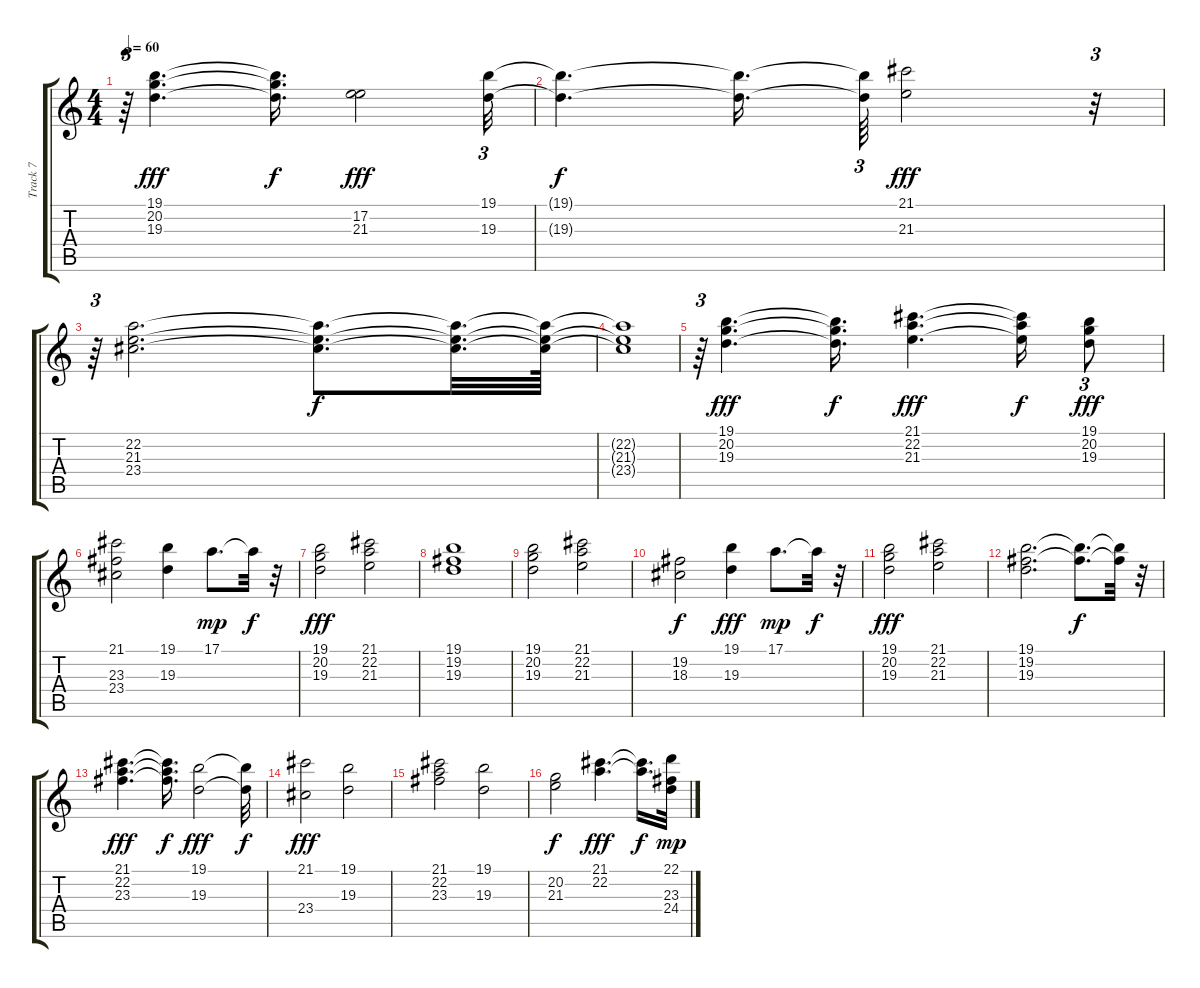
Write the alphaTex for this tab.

\track ("Track 7" "Track 7") {instrument electricpiano2}
\staff {score tabs}
\tuning (E4 B3 G3 D3 A2 E2) {hide}
\ts (4 4)
\tempo 60
\clef g2
\ks c
r.64{tu (3 2) dy mp} (19.1 20.2 19.3).4{d dy fff} (19.1{t} 20.2{t} 19.3{t}).16{d dy f} (17.2 21.3).2{dy fff} (19.1 19.3).32{tu (3 2)} |
(19.1{t} 19.3{t}).4{d dy f} (19.1{t} 19.3{t}).16{d} (19.1{t} 19.3{t}).64{tu (3 2)} (21.1 21.3).2{dy fff} r.32{tu (3 2)} |
r.64{tu (3 2)} (22.2 21.3 23.4).2{d} (22.2{t} 21.3{t} 23.4{t}).8{d dy f} (22.2{t} 21.3{t} 23.4{t}).32{d} (22.2{t} 21.3{t} 23.4{t}).64 |
(22.2{t} 21.3{t} 23.4{t}).1 |
r.64{tu (3 2)} (19.1 20.2 19.3).4{d dy fff} (19.1{t} 20.2{t} 19.3{t}).16{d dy f} (21.1 22.2 21.3).4{d dy fff} (21.1{t} 22.2{t} 21.3{t}).16{dy f} (19.1 20.2 19.3).8{tu (3 2) dy fff} |
(21.1 23.3 23.4).2 (19.1 19.3).4 17.1.8{d dy mp} 17.1{t}.32{dy f} r.32 |
(19.1 20.2 19.3).2{dy fff} (21.1 22.2 21.3).2 |
(19.1 19.2 19.3).1 |
(19.1 20.2 19.3).2 (21.1 22.2 21.3).2 |
(19.2 18.3).2{dy f} (19.1 19.3).4{dy fff} 17.1.8{d dy mp} 17.1{t}.32{dy f} r.32 |
(19.1 20.2 19.3).2{dy fff} (21.1 22.2 21.3).2 |
(19.1 19.2 19.3).2{d} (19.1{t} 19.2{t}).8{d dy f} (19.1{t} 19.2{t}).32 r.32 |
(21.1 22.2 23.3).4{d dy fff} (21.1{t} 22.2{t} 23.3{t}).16{d dy f} (19.1 19.3).2{dy fff} (19.1{t} 19.3{t}).32{dy f} |
(21.1 23.4).2{dy fff} (19.1 19.3).2 |
(21.1 22.2 23.3).2 (19.1 19.3).2 |
(20.2 21.3).2{dy f} (21.1 22.2).4{d dy fff} (21.1{t} 22.2{t}).16{d dy f} (22.1 23.3 24.4).32{dy mp}
